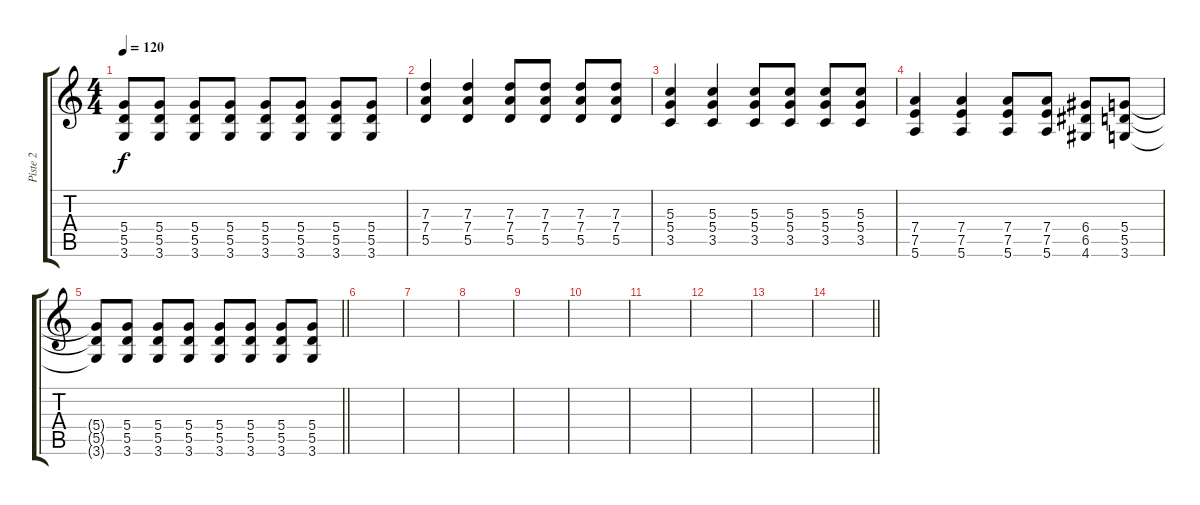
\track ("Piste 2" "Piste 2") {instrument overdrivenguitar}
\staff {score tabs}
\tuning (E4 B3 G3 D3 A2 E2) {hide}
\ts (4 4)
\tempo 120
\clef g2
\ks c
(5.4{t} 5.5{t} 3.6{t}).8{dy f} (5.4 5.5 3.6).8 (5.4 5.5 3.6).8 (5.4 5.5 3.6).8 (5.4 5.5 3.6).8 (5.4 5.5 3.6).8 (5.4 5.5 3.6).8 (5.4 5.5 3.6).8 |
(7.3 7.4 5.5).4 (7.3 7.4 5.5).4 (7.3 7.4 5.5).8 (7.3 7.4 5.5).8 (7.3 7.4 5.5).8 (7.3 7.4 5.5).8 |
(5.3 5.4 3.5).4 (5.3 5.4 3.5).4 (5.3 5.4 3.5).8 (5.3 5.4 3.5).8 (5.3 5.4 3.5).8 (5.3 5.4 3.5).8 |
(7.4 7.5 5.6).4 (7.4 7.5 5.6).4 (7.4 7.5 5.6).8 (7.4 7.5 5.6).8 (6.4 6.5 4.6).8 (5.4 5.5 3.6).8 |
\barLineRight lightlight
(5.4{t} 5.5{t} 3.6{t}).8 (5.4 5.5 3.6).8 (5.4 5.5 3.6).8 (5.4 5.5 3.6).8 (5.4 5.5 3.6).8 (5.4 5.5 3.6).8 (5.4 5.5 3.6).8 (5.4 5.5 3.6).8 |
|
|
|
|
|
|
|
|
\barLineRight lightlight
